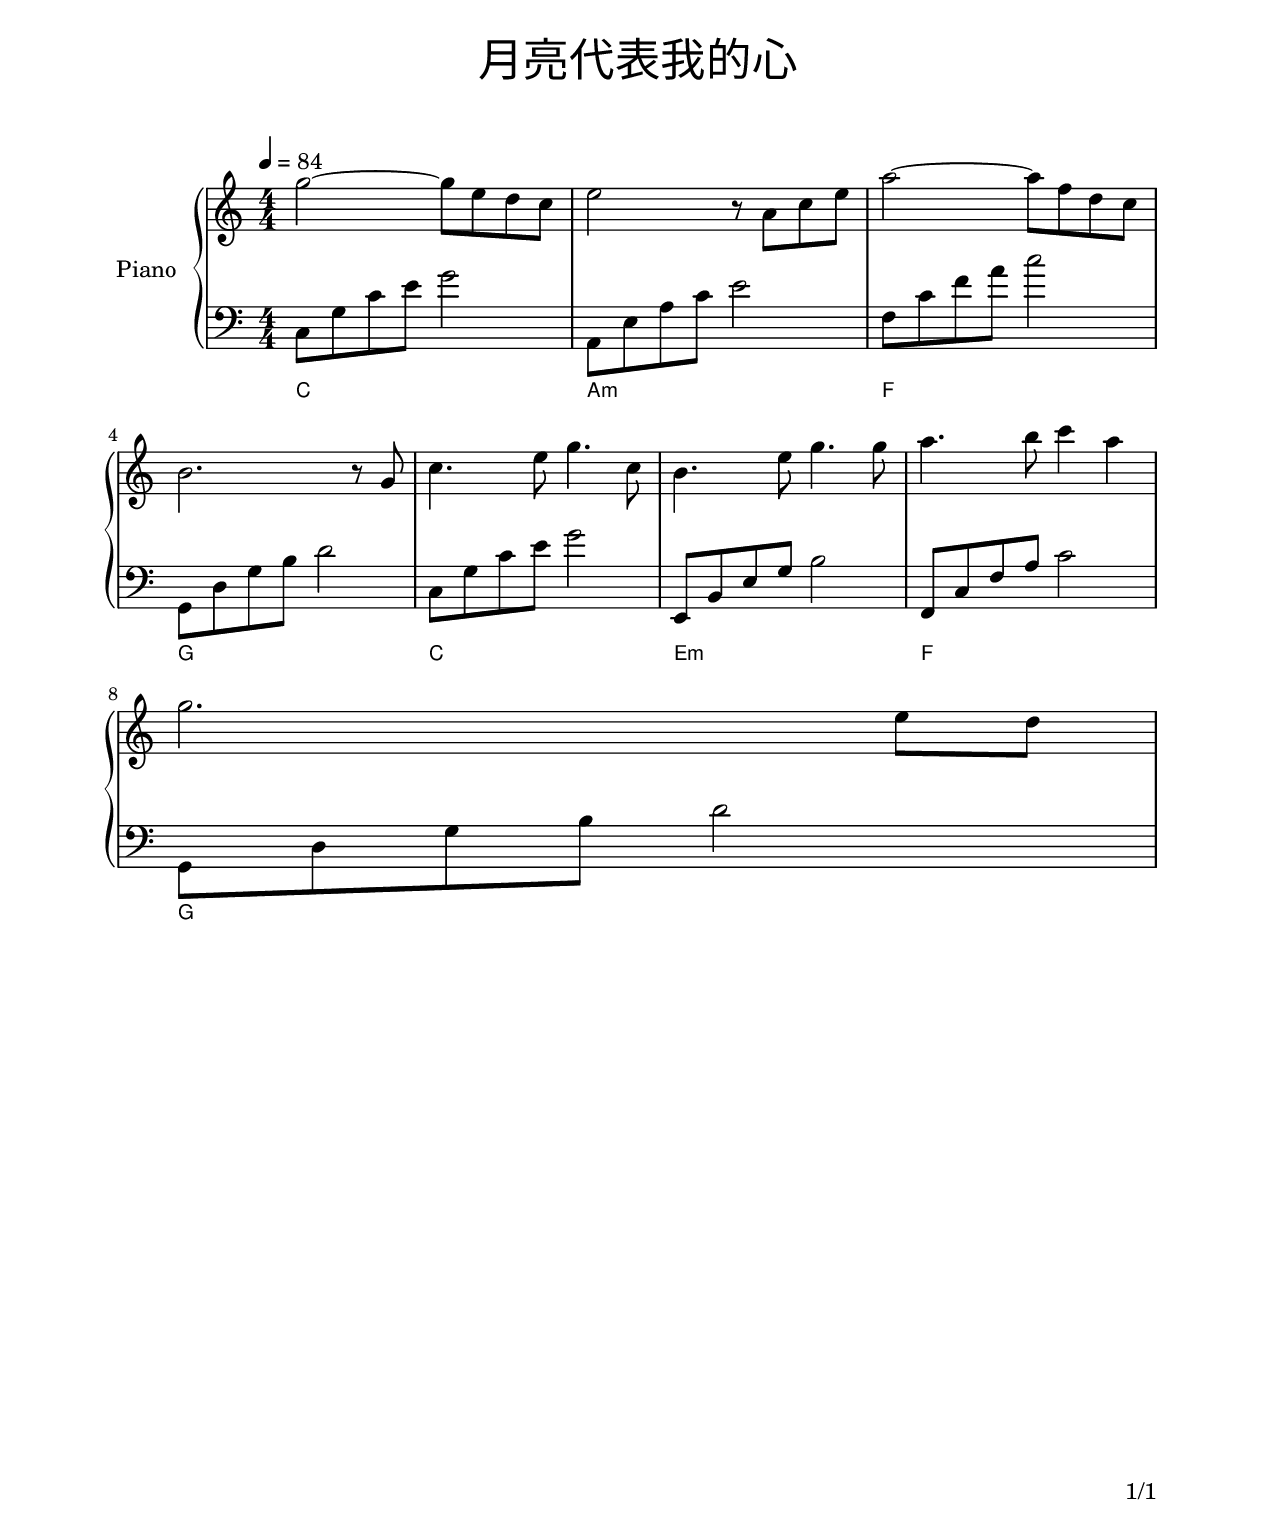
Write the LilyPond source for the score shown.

\version "2.24.3"
\include "../settings.v1.ly"

\header {
  title = \markup \override #'((font-name . "FangSong")(font-size . 6)) "月亮代表我的心"
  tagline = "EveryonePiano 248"
}

\paper {
  total-page = 1
}

\markup \vspace #1.5

CI  = { c8  g8  c'8 e'8 g'2  }
EmI = { e,8 b,8 e8  g8  b2   }
FI  = { f8  c'8 f'8 a'8 c''2 }
FII = { f,8 c8  f8  a8  c'2  }
GI  = { g,8 d8  g8  b8  d'2  }
AmI = { a,8 e8  a8  c'8 e'2  }

\score {
  \new PianoStaff \with {
    instrumentName = "Piano"
  } <<
    \new Staff {
      \tempo 4 = 84
      \clef treble
      \key c \major
      \time 4/4
      
      g''2~ g''8 e''8 d''8 c''8 | e''2 r8 a'8 c''8 e''8 | a''2~ a''8 f''8 d''8 c''8 | \break
      
      b'2.  r8   g'8  | c''4. e''8 g''4. c''8 | b'4. e''8 g''4. g''8 | a''4. b''8 c'''4 a''4 | \break
      g''2. e''8 d''8 |
    }
    \new Staff {
      \clef bass
      \key c \major
      \time 4/4
      
      \CI | \AmI | \FI |
      
      \GI | \CI | \EmI | \FII |
      \GI |
    }
    \chords {
      
      c1 | a1:m | f1 |
      
      g1 | c1 | e1:m | f1 |
      g1 |
    }
  >>
  \layout {}
  \midi {}
}
